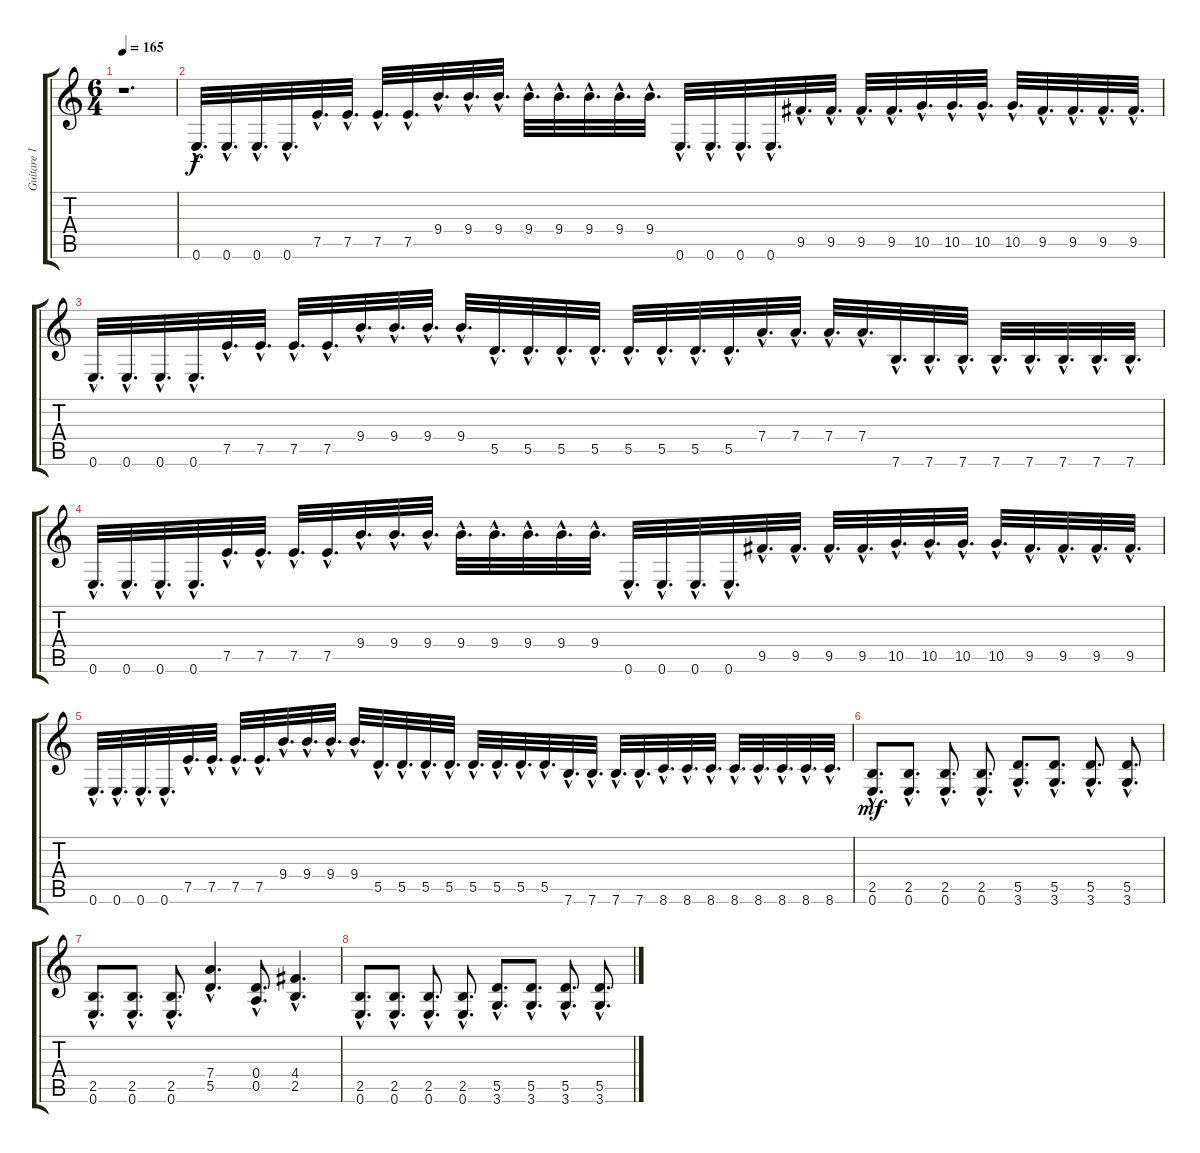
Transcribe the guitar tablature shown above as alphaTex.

\track ("Guitare 1" "Guitare 1") {instrument distortionguitar}
\staff {score tabs}
\tuning (E4 B3 G3 D3 A2 E2) {hide}
\ts (6 4)
\tempo 165
\clef g2
\ks c
r.1{d dy f instrument distortionguitar} |
0.6{hac}.32{d} 0.6{hac}.32{d} 0.6{hac}.32{d} 0.6{hac}.32{d} 7.5{hac}.32{d} 7.5{hac}.32{d} 7.5{hac}.32{d} 7.5{hac}.32{d} 9.4{hac}.32{d} 9.4{hac}.32{d} 9.4{hac}.32{d} 9.4{hac}.32{d} 9.4{hac}.32{d} 9.4{hac}.32{d} 9.4{hac}.32{d} 9.4{hac}.32{d} 0.6{hac}.32{d} 0.6{hac}.32{d} 0.6{hac}.32{d} 0.6{hac}.32{d} 9.5{hac}.32{d} 9.5{hac}.32{d} 9.5{hac}.32{d} 9.5{hac}.32{d} 10.5{hac}.32{d} 10.5{hac}.32{d} 10.5{hac}.32{d} 10.5{hac}.32{d} 9.5{hac}.32{d} 9.5{hac}.32{d} 9.5{hac}.32{d} 9.5{hac}.32{d} |
0.6{hac}.32{d} 0.6{hac}.32{d} 0.6{hac}.32{d} 0.6{hac}.32{d} 7.5{hac}.32{d} 7.5{hac}.32{d} 7.5{hac}.32{d} 7.5{hac}.32{d} 9.4{hac}.32{d} 9.4{hac}.32{d} 9.4{hac}.32{d} 9.4{hac}.32{d} 5.5{hac}.32{d} 5.5{hac}.32{d} 5.5{hac}.32{d} 5.5{hac}.32{d} 5.5{hac}.32{d} 5.5{hac}.32{d} 5.5{hac}.32{d} 5.5{hac}.32{d} 7.4{hac}.32{d} 7.4{hac}.32{d} 7.4{hac}.32{d} 7.4{hac}.32{d} 7.6{hac}.32{d} 7.6{hac}.32{d} 7.6{hac}.32{d} 7.6{hac}.32{d} 7.6{hac}.32{d} 7.6{hac}.32{d} 7.6{hac}.32{d} 7.6{hac}.32{d} |
0.6{hac}.32{d} 0.6{hac}.32{d} 0.6{hac}.32{d} 0.6{hac}.32{d} 7.5{hac}.32{d} 7.5{hac}.32{d} 7.5{hac}.32{d} 7.5{hac}.32{d} 9.4{hac}.32{d} 9.4{hac}.32{d} 9.4{hac}.32{d} 9.4{hac}.32{d} 9.4{hac}.32{d} 9.4{hac}.32{d} 9.4{hac}.32{d} 9.4{hac}.32{d} 0.6{hac}.32{d} 0.6{hac}.32{d} 0.6{hac}.32{d} 0.6{hac}.32{d} 9.5{hac}.32{d} 9.5{hac}.32{d} 9.5{hac}.32{d} 9.5{hac}.32{d} 10.5{hac}.32{d} 10.5{hac}.32{d} 10.5{hac}.32{d} 10.5{hac}.32{d} 9.5{hac}.32{d} 9.5{hac}.32{d} 9.5{hac}.32{d} 9.5{hac}.32{d} |
0.6{hac}.32{d} 0.6{hac}.32{d} 0.6{hac}.32{d} 0.6{hac}.32{d} 7.5{hac}.32{d} 7.5{hac}.32{d} 7.5{hac}.32{d} 7.5{hac}.32{d} 9.4{hac}.32{d} 9.4{hac}.32{d} 9.4{hac}.32{d} 9.4{hac}.32{d} 5.5{hac}.32{d} 5.5{hac}.32{d} 5.5{hac}.32{d} 5.5{hac}.32{d} 5.5{hac}.32{d} 5.5{hac}.32{d} 5.5{hac}.32{d} 5.5{hac}.32{d} 7.6{hac}.32{d} 7.6{hac}.32{d} 7.6{hac}.32{d} 7.6{hac}.32{d} 8.6{hac}.32{d} 8.6{hac}.32{d} 8.6{hac}.32{d} 8.6{hac}.32{d} 8.6{hac}.32{d} 8.6{hac}.32{d} 8.6{hac}.32{d} 8.6{hac}.32{d} |
(2.5{hac} 0.6{hac}).8{d dy mf} (2.5{hac} 0.6{hac}).8{d} (2.5{hac} 0.6{hac}).8{d} (2.5{hac} 0.6{hac}).8{d} (5.5{hac} 3.6{hac}).8{d} (5.5{hac} 3.6{hac}).8{d} (5.5{hac} 3.6{hac}).8{d} (5.5{hac} 3.6{hac}).8{d} |
(2.5{hac} 0.6{hac}).8{d} (2.5{hac} 0.6{hac}).8{d} (2.5{hac} 0.6{hac}).8{d} (7.4{hac} 5.5{hac}).4{d} (0.4{hac} 0.5{hac}).8{d} (4.4{hac} 2.5{hac}).4{d} |
(2.5{hac} 0.6{hac}).8{d} (2.5{hac} 0.6{hac}).8{d} (2.5{hac} 0.6{hac}).8{d} (2.5{hac} 0.6{hac}).8{d} (5.5{hac} 3.6{hac}).8{d} (5.5{hac} 3.6{hac}).8{d} (5.5{hac} 3.6{hac}).8{d} (5.5{hac} 3.6{hac}).8{d}
